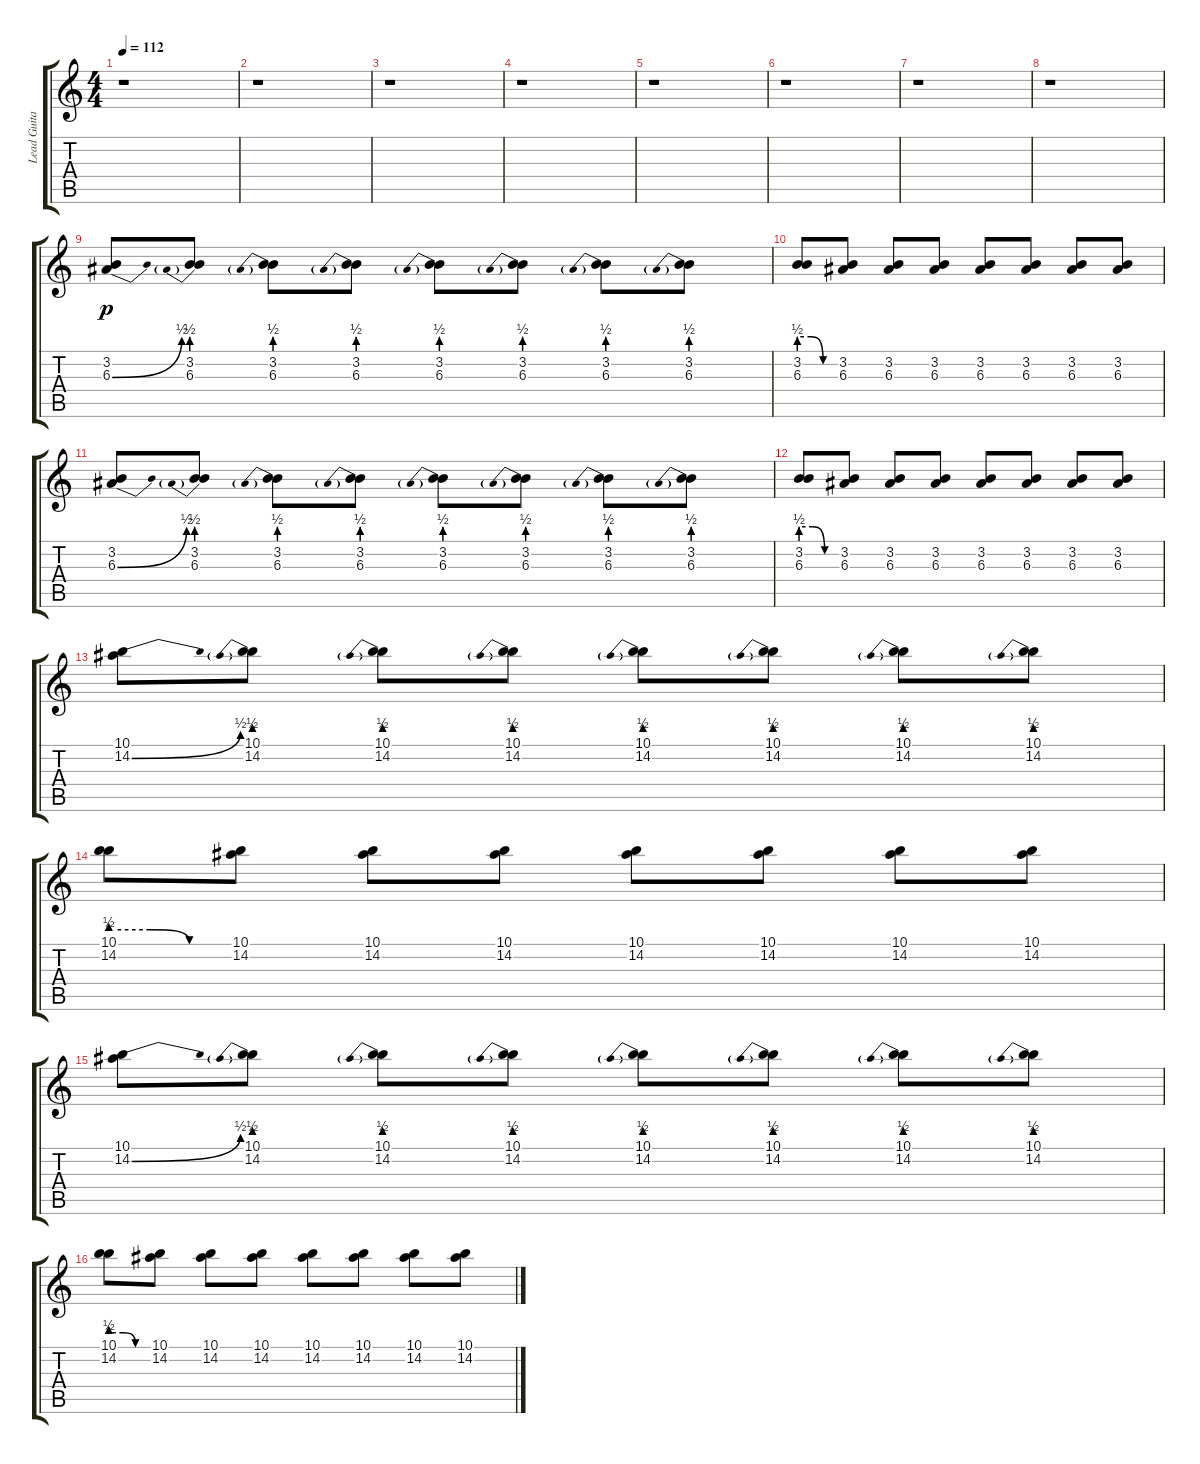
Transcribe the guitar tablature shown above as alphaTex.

\track ("Lead Guitar 1" "Lead Guita") {instrument distortionguitar}
\staff {score tabs}
\tuning (Db4 Ab3 E3 B2 Gb2 B1) {hide}
\ts (4 4)
\tempo 112
\clef g2
\ks c
r.1{dy p instrument distortionguitar} |
r.1 |
r.1 |
r.1 |
r.1 |
r.1 |
r.1 |
r.1 |
(3.2 6.3{be (bend 0 0 60 2)}).8 (3.2 6.3{be (prebend 0 2 60 2)}).8 (3.2 6.3{be (prebend 0 2 60 2)}).8 (3.2 6.3{be (prebend 0 2 60 2)}).8 (3.2 6.3{be (prebend 0 2 60 2)}).8 (3.2 6.3{be (prebend 0 2 60 2)}).8 (3.2 6.3{be (prebend 0 2 60 2)}).8 (3.2 6.3{be (prebend 0 2 60 2)}).8 |
(3.2 6.3{be (custom 0 2 20 2 40 0 60 0)}).8 (3.2 6.3).8 (3.2 6.3).8 (3.2 6.3).8 (3.2 6.3).8 (3.2 6.3).8 (3.2 6.3).8 (3.2 6.3).8 |
(3.2 6.3{be (bend 0 0 60 2)}).8 (3.2 6.3{be (prebend 0 2 60 2)}).8 (3.2 6.3{be (prebend 0 2 60 2)}).8 (3.2 6.3{be (prebend 0 2 60 2)}).8 (3.2 6.3{be (prebend 0 2 60 2)}).8 (3.2 6.3{be (prebend 0 2 60 2)}).8 (3.2 6.3{be (prebend 0 2 60 2)}).8 (3.2 6.3{be (prebend 0 2 60 2)}).8 |
(3.2 6.3{be (custom 0 2 20 2 40 0 60 0)}).8 (3.2 6.3).8 (3.2 6.3).8 (3.2 6.3).8 (3.2 6.3).8 (3.2 6.3).8 (3.2 6.3).8 (3.2 6.3).8 |
(10.1 14.2{be (bend 0 0 60 2)}).8 (10.1 14.2{be (prebend 0 2 60 2)}).8 (10.1 14.2{be (prebend 0 2 60 2)}).8 (10.1 14.2{be (prebend 0 2 60 2)}).8 (10.1 14.2{be (prebend 0 2 60 2)}).8 (10.1 14.2{be (prebend 0 2 60 2)}).8 (10.1 14.2{be (prebend 0 2 60 2)}).8 (10.1 14.2{be (prebend 0 2 60 2)}).8 |
(10.1 14.2{be (custom 0 2 20 2 40 0 60 0)}).8 (10.1 14.2).8 (10.1 14.2).8 (10.1 14.2).8 (10.1 14.2).8 (10.1 14.2).8 (10.1 14.2).8 (10.1 14.2).8 |
(10.1 14.2{be (bend 0 0 60 2)}).8 (10.1 14.2{be (prebend 0 2 60 2)}).8 (10.1 14.2{be (prebend 0 2 60 2)}).8 (10.1 14.2{be (prebend 0 2 60 2)}).8 (10.1 14.2{be (prebend 0 2 60 2)}).8 (10.1 14.2{be (prebend 0 2 60 2)}).8 (10.1 14.2{be (prebend 0 2 60 2)}).8 (10.1 14.2{be (prebend 0 2 60 2)}).8 |
(10.1 14.2{be (custom 0 2 20 2 40 0 60 0)}).8 (10.1 14.2).8 (10.1 14.2).8 (10.1 14.2).8 (10.1 14.2).8 (10.1 14.2).8 (10.1 14.2).8 (10.1 14.2).8
